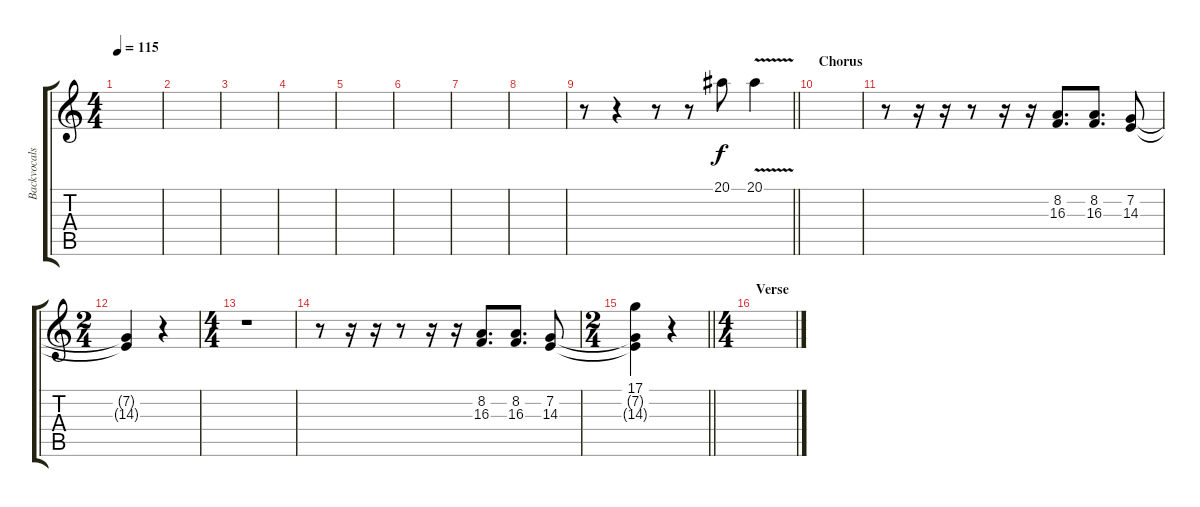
\track ("Backvocals" "Backvocals") {instrument lead6voice}
\staff {score tabs}
\tuning (D4 A3 F3 C3 G2 D2) {hide}
\ts (4 4)
\tempo 115
\clef g2
\ks c
|
|
|
|
|
|
|
|
\barLineRight lightlight
r.8 r.4 r.8 r.8 20.1.8 20.1{v}.4 |
\section ("" "Chorus")
|
r.8 r.16 r.16 r.8 r.16 r.16 (8.2 16.3).8{d} (8.2 16.3).8{d} (7.2 14.3).8 |
\ts (2 4)
(7.2{t} 14.3{t}).4 r.4 |
\ts (4 4)
r.1 |
r.8 r.16 r.16 r.8 r.16 r.16 (8.2 16.3).8{d} (8.2 16.3).8{d} (7.2 14.3).8 |
\ts (2 4)
\barLineRight lightlight
(17.1 7.2{t} 14.3{t}).4 r.4 |
\ts (4 4)
\section ("" "Verse")
